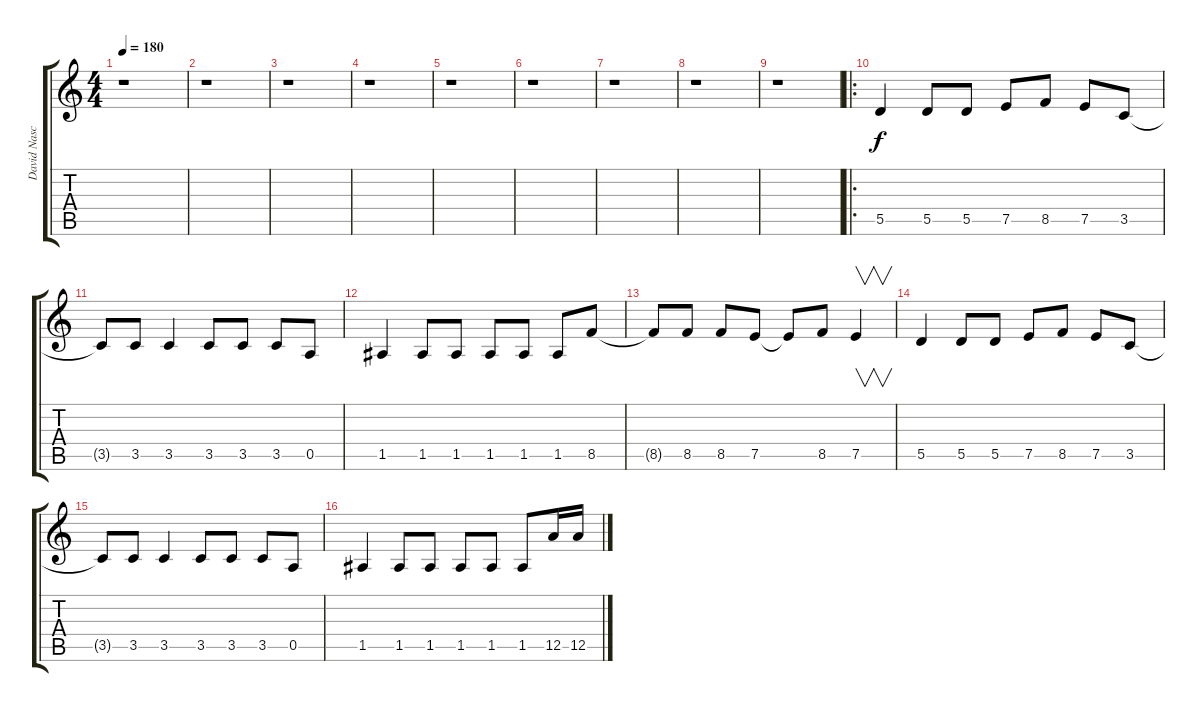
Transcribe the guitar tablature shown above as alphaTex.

\track ("David Nascimento" "David Nasc") {instrument distortionguitar}
\staff {score tabs}
\tuning (E4 B3 G3 D3 A2 E2) {hide}
\ts (4 4)
\tempo 180
\clef g2
\ks c
r.1{dy f} |
r.1 |
r.1 |
r.1 |
r.1 |
r.1 |
r.1 |
r.1 |
r.1 |
\ro
5.5.4 5.5.8 5.5.8 7.5.8 8.5.8 7.5.8 3.5.8 |
3.5{t}.8 3.5.8 3.5.4 3.5.8 3.5.8 3.5.8 0.5.8 |
1.5.4 1.5.8 1.5.8 1.5.8 1.5.8 1.5.8 8.5.8 |
8.5{t}.8 8.5.8 8.5.8 7.5.8 7.5{t}.8 8.5.8 7.5.4{v} |
5.5.4 5.5.8 5.5.8 7.5.8 8.5.8 7.5.8 3.5.8 |
3.5{t}.8 3.5.8 3.5.4 3.5.8 3.5.8 3.5.8 0.5.8 |
1.5.4 1.5.8 1.5.8 1.5.8 1.5.8 1.5.8 12.5.16 12.5.16
